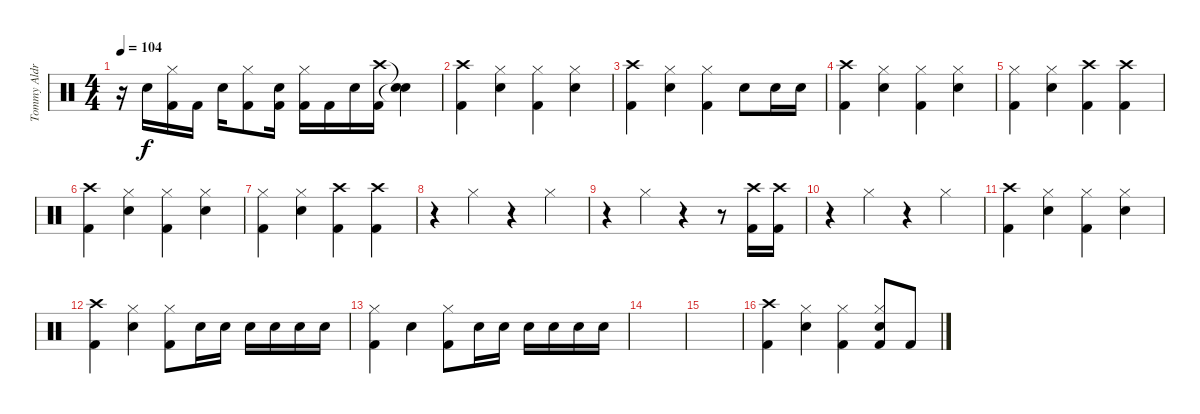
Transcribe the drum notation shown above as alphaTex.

\track ("Tommy Aldridge" "Tommy Aldr") {instrument percussion}
\staff {score}
\articulation defaults
\ts (4 4)
\tempo 104
\clef neutral
\ks c
r.16{dy f} "Snare (hit) 2".16 ("Hi-Hat (closed)" "Kick (hit) 2").16 "Kick (hit) 2".16 "Snare (hit) 2".16 ("Hi-Hat (closed)" "Kick (hit) 2").8 ("Snare (hit) 2" "Kick (hit) 2").16 ("Hi-Hat (closed)" "Kick (hit) 2").16 "Kick (hit) 2".16 "Snare (hit) 2".16 ("Crash high (hit)" "Kick (hit) 2").16 ("Snare (hit)"{t} "Snare (hit)"{t}).4 |
("Crash high (hit)" "Kick (hit) 2").4 ("Hi-Hat (closed)" "Snare (hit) 2").4 ("Hi-Hat (closed)" "Kick (hit) 2").4 ("Hi-Hat (closed)" "Snare (hit) 2").4 |
("Crash high (hit)" "Kick (hit) 2").4 ("Hi-Hat (closed)" "Snare (hit) 2").4 ("Hi-Hat (closed)" "Kick (hit) 2").4 "Snare (hit) 2".8 "Snare (hit) 2".16 "Snare (hit) 2".16 |
("Crash high (hit)" "Kick (hit) 2").4 ("Hi-Hat (closed)" "Snare (hit) 2").4 ("Hi-Hat (closed)" "Kick (hit) 2").4 ("Hi-Hat (closed)" "Snare (hit) 2").4 |
("Hi-Hat (closed)" "Kick (hit) 2").4 ("Hi-Hat (closed)" "Snare (hit) 2").4 ("Crash high (hit)" "Kick (hit) 2").4 ("Crash high (hit)" "Kick (hit) 2").4 |
("Crash high (hit)" "Kick (hit) 2").4 ("Hi-Hat (closed)" "Snare (hit) 2").4 ("Hi-Hat (closed)" "Kick (hit) 2").4 ("Hi-Hat (closed)" "Snare (hit) 2").4 |
("Hi-Hat (closed)" "Kick (hit) 2").4 ("Hi-Hat (closed)" "Snare (hit) 2").4 ("Crash high (hit)" "Kick (hit) 2").4 ("Crash high (hit)" "Kick (hit) 2").4 |
r.4 "Hi-Hat (closed)".4 r.4 "Hi-Hat (closed)".4 |
r.4 "Hi-Hat (closed)".4 r.4 r.8 ("Crash high (hit)" "Kick (hit) 2").16 ("Crash high (hit)" "Kick (hit) 2").16 |
r.4 "Hi-Hat (closed)".4 r.4 "Hi-Hat (closed)".4 |
("Crash high (hit)" "Kick (hit) 2").4 ("Hi-Hat (closed)" "Snare (hit) 2").4 ("Hi-Hat (closed)" "Kick (hit) 2").4 ("Hi-Hat (closed)" "Snare (hit) 2").4 |
("Crash high (hit)" "Kick (hit) 2").4 ("Hi-Hat (closed)" "Snare (hit) 2").4 ("Hi-Hat (closed)" "Kick (hit) 2").8 "Snare (hit) 2".16 "Snare (hit) 2".16 "Snare (hit) 2".16 "Snare (hit) 2".16 "Snare (hit) 2".16 "Snare (hit) 2".16 |
("Hi-Hat (closed)" "Kick (hit) 2").4 "Snare (hit) 2".4 ("Hi-Hat (closed)" "Kick (hit) 2").8 "Snare (hit) 2".16 "Snare (hit) 2".16 "Snare (hit) 2".16 "Snare (hit) 2".16 "Snare (hit) 2".16 "Snare (hit) 2".16 |
|
|
("Crash high (hit)" "Kick (hit) 2").4 ("Hi-Hat (closed)" "Snare (hit) 2").4 ("Hi-Hat (closed)" "Kick (hit) 2").4 ("Hi-Hat (closed)" "Snare (hit) 2" "Kick (hit) 2").8 "Kick (hit) 2".8
